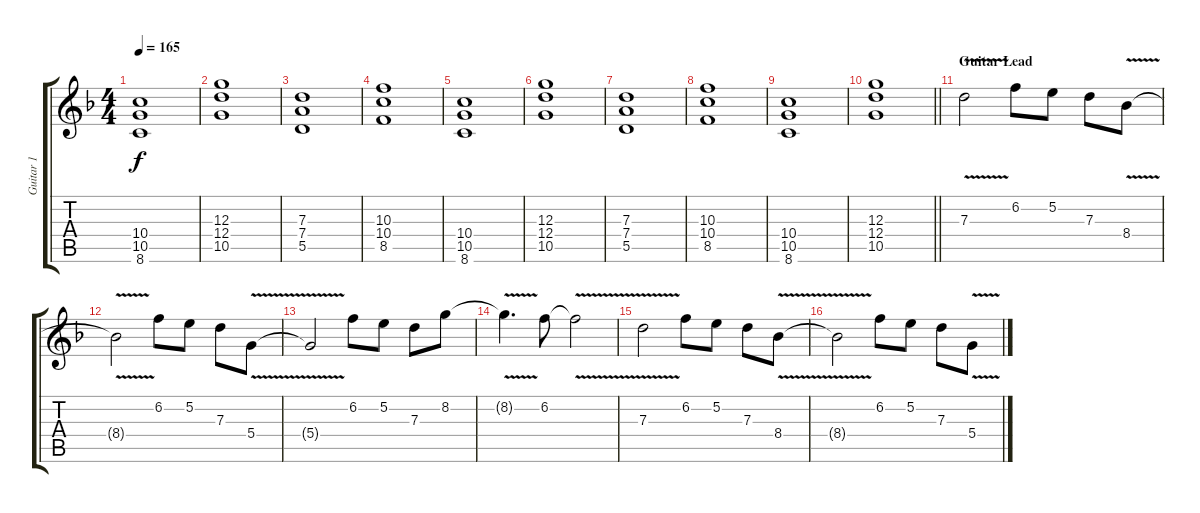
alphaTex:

\track ("Guitar 1" "Guitar 1") {instrument distortionguitar}
\staff {score tabs}
\tuning (E4 B3 G3 D3 A2 E2) {hide}
\ts (4 4)
\tempo 165
\clef g2
\ks f
(10.4 10.5 8.6).1{dy f} |
(12.3 12.4 10.5).1 |
(7.3 7.4 5.5).1 |
(10.3 10.4 8.5).1 |
(10.4 10.5 8.6).1 |
(12.3 12.4 10.5).1 |
(7.3 7.4 5.5).1 |
(10.3 10.4 8.5).1 |
(10.4 10.5 8.6).1 |
\barLineRight lightlight
(12.3 12.4 10.5).1 |
\section ("" "Guitar Lead")
7.3{v}.2 6.2.8 5.2.8 7.3.8 8.4{v}.8 |
8.4{t}.2 6.2.8 5.2.8 7.3.8 5.4{v}.8 |
5.4{t}.2 6.2.8 5.2.8 7.3.8 8.2.8 |
8.2{v t}.4{d} 6.2.8 6.2{v t}.2 |
7.3{v}.2 6.2.8 5.2.8 7.3.8 8.4{v}.8 |
8.4{t}.2 6.2.8 5.2.8 7.3.8 5.4{v}.8
